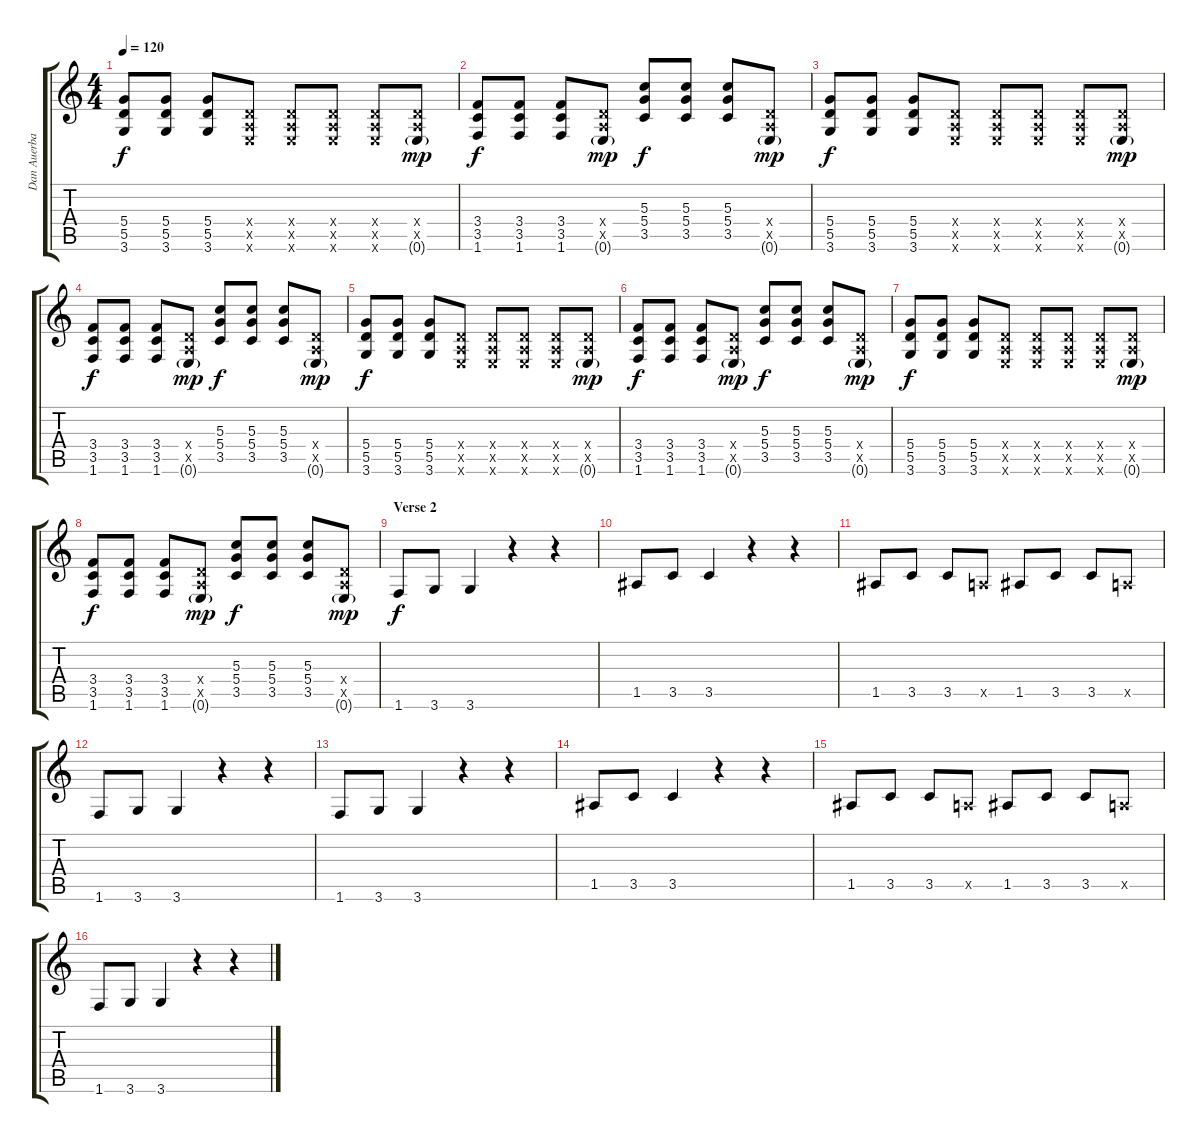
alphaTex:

\track ("Dan Auerbach (Guitar)" "Dan Auerba") {instrument overdrivenguitar}
\staff {score tabs}
\tuning (E4 B3 G3 D3 A2 E2) {hide}
\ts (4 4)
\tempo 120
\clef g2
\ks c
(5.4 5.5 3.6).8{dy f} (5.4 5.5 3.6).8 (5.4 5.5 3.6).8 (0.4{x} 0.5{x} 0.6{x}).8 (0.4{x} 0.5{x} 0.6{x}).8 (0.4{x} 0.5{x} 0.6{x}).8 (0.4{x} 0.5{x} 0.6{x}).8 (0.4{x} 0.5{x} 0.6{g}).8{dy mp} |
(3.4 3.5 1.6).8{dy f} (3.4 3.5 1.6).8 (3.4 3.5 1.6).8 (0.4{x} 0.5{x} 0.6{g}).8{dy mp} (5.3 5.4 3.5).8{dy f} (5.3 5.4 3.5).8 (5.3 5.4 3.5).8 (0.4{x} 0.5{x} 0.6{g}).8{dy mp} |
(5.4 5.5 3.6).8{dy f} (5.4 5.5 3.6).8 (5.4 5.5 3.6).8 (0.4{x} 0.5{x} 0.6{x}).8 (0.4{x} 0.5{x} 0.6{x}).8 (0.4{x} 0.5{x} 0.6{x}).8 (0.4{x} 0.5{x} 0.6{x}).8 (0.4{x} 0.5{x} 0.6{g}).8{dy mp} |
(3.4 3.5 1.6).8{dy f} (3.4 3.5 1.6).8 (3.4 3.5 1.6).8 (0.4{x} 0.5{x} 0.6{g}).8{dy mp} (5.3 5.4 3.5).8{dy f} (5.3 5.4 3.5).8 (5.3 5.4 3.5).8 (0.4{x} 0.5{x} 0.6{g}).8{dy mp} |
(5.4 5.5 3.6).8{dy f} (5.4 5.5 3.6).8 (5.4 5.5 3.6).8 (0.4{x} 0.5{x} 0.6{x}).8 (0.4{x} 0.5{x} 0.6{x}).8 (0.4{x} 0.5{x} 0.6{x}).8 (0.4{x} 0.5{x} 0.6{x}).8 (0.4{x} 0.5{x} 0.6{g}).8{dy mp} |
(3.4 3.5 1.6).8{dy f} (3.4 3.5 1.6).8 (3.4 3.5 1.6).8 (0.4{x} 0.5{x} 0.6{g}).8{dy mp} (5.3 5.4 3.5).8{dy f} (5.3 5.4 3.5).8 (5.3 5.4 3.5).8 (0.4{x} 0.5{x} 0.6{g}).8{dy mp} |
(5.4 5.5 3.6).8{dy f} (5.4 5.5 3.6).8 (5.4 5.5 3.6).8 (0.4{x} 0.5{x} 0.6{x}).8 (0.4{x} 0.5{x} 0.6{x}).8 (0.4{x} 0.5{x} 0.6{x}).8 (0.4{x} 0.5{x} 0.6{x}).8 (0.4{x} 0.5{x} 0.6{g}).8{dy mp} |
(3.4 3.5 1.6).8{dy f} (3.4 3.5 1.6).8 (3.4 3.5 1.6).8 (0.4{x} 0.5{x} 0.6{g}).8{dy mp} (5.3 5.4 3.5).8{dy f} (5.3 5.4 3.5).8 (5.3 5.4 3.5).8 (0.4{x} 0.5{x} 0.6{g}).8{dy mp} |
\section ("" "Verse 2")
1.6.8{dy f instrument distortionguitar} 3.6.8 3.6.4 r.4 r.4 |
1.5.8 3.5.8 3.5.4 r.4 r.4 |
1.5.8 3.5.8 3.5.8 0.5{x}.8 1.5.8 3.5.8 3.5.8 0.5{x}.8 |
1.6.8 3.6.8 3.6.4 r.4 r.4 |
1.6.8 3.6.8 3.6.4 r.4 r.4 |
1.5.8 3.5.8 3.5.4 r.4 r.4 |
1.5.8 3.5.8 3.5.8 0.5{x}.8 1.5.8 3.5.8 3.5.8 0.5{x}.8 |
1.6.8 3.6.8 3.6.4 r.4 r.4
